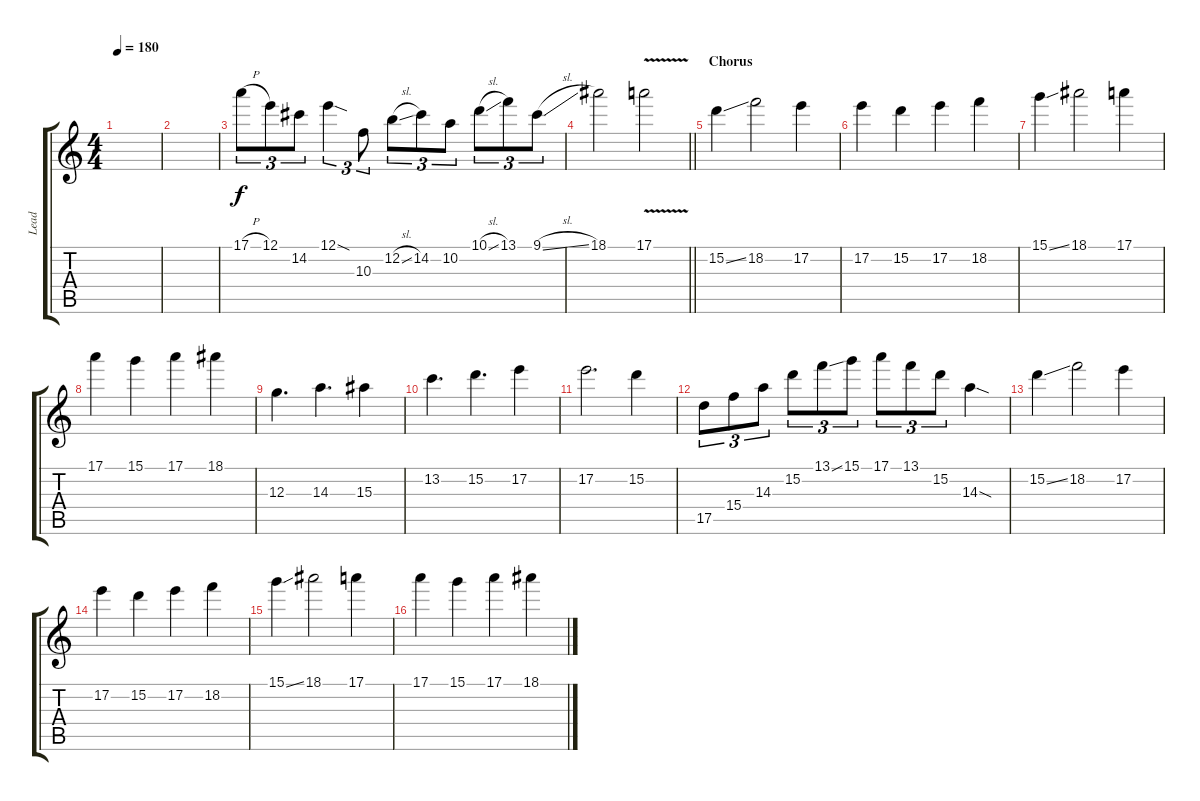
\track ("Lead" "Lead") {instrument overdrivenguitar}
\staff {score tabs}
\tuning (E4 B3 G3 D3 A2 D2) {hide}
\ts (4 4)
\tempo 180
\clef g2
\ks c
|
|
17.1{h}.8{tu (3 2) balance 0} 12.1.8{tu (3 2)} 14.2.8{tu (3 2)} 12.1{sod}.4{tu (3 2)} 10.3.8{tu (3 2)} 12.2{sl}.8{tu (3 2)} 14.2.8{tu (3 2)} 10.2.8{tu (3 2)} 10.1{sl}.8{tu (3 2)} 13.1.8{tu (3 2)} 9.1{sl}.8{tu (3 2)} |
\barLineRight lightlight
18.1.2 17.1{v}.2 |
\section ("" "Chorus")
15.2{ss}.4 18.2.2 17.2.4 |
17.2.4 15.2.4 17.2.4 18.2.4 |
15.1{ss}.4 18.1.2 17.1.4 |
17.1.4 15.1.4 17.1.4 18.1.4 |
12.3.4{d} 14.3.4{d} 15.3.4 |
13.2.4{d} 15.2.4{d} 17.2.4 |
17.2.2{d} 15.2.4 |
17.5.8{tu (3 2) balance 7} 15.4.8{tu (3 2)} 14.3.8{tu (3 2)} 15.2.8{tu (3 2)} 13.1{ss}.8{tu (3 2)} 15.1.8{tu (3 2)} 17.1.8{tu (3 2)} 13.1.8{tu (3 2)} 15.2.8{tu (3 2)} 14.3{sod}.4 |
15.2{ss}.4{balance 0} 18.2.2 17.2.4 |
17.2.4 15.2.4 17.2.4 18.2.4 |
15.1{ss}.4 18.1.2 17.1.4 |
17.1.4 15.1.4 17.1.4 18.1.4
